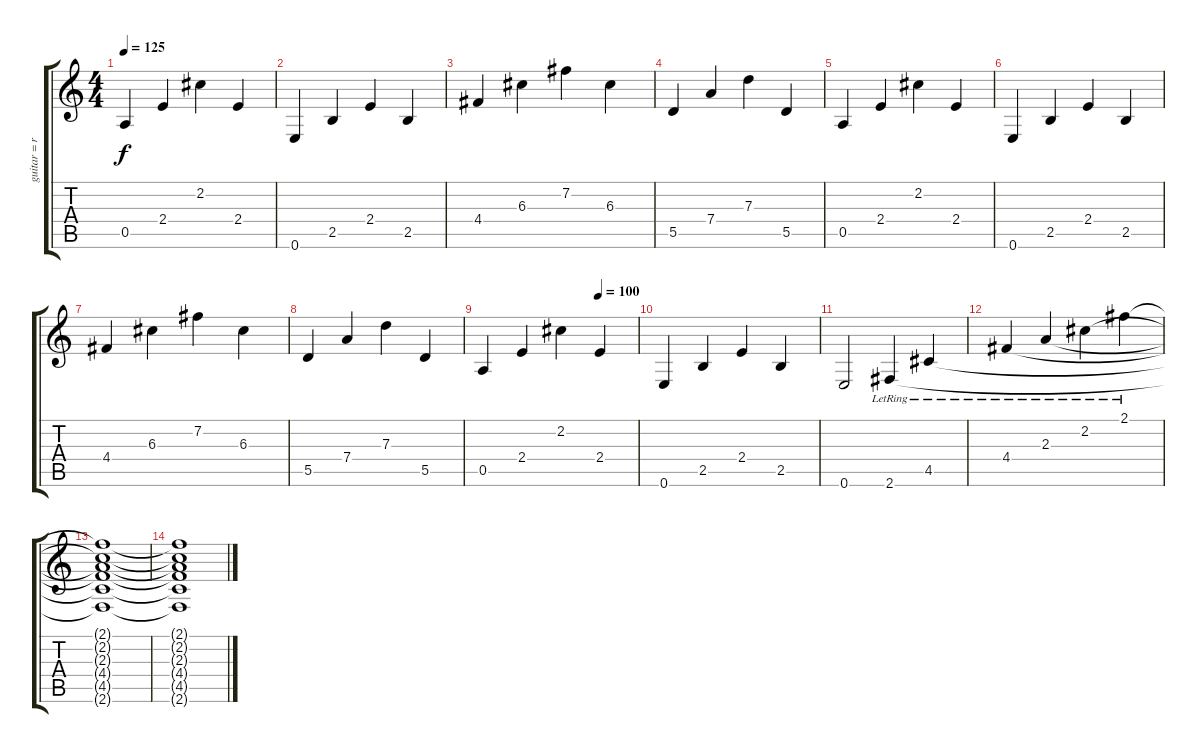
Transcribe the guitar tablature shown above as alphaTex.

\track ("guitar = right hand" "guitar = r") {instrument overdrivenguitar}
\staff {score tabs}
\tuning (E4 B3 G3 D3 A2 E2) {hide}
\ts (4 4)
\tempo 125
\clef g2
\ks c
0.5.4{dy f} 2.4.4 2.2.4 2.4.4 |
0.6.4 2.5.4 2.4.4 2.5.4 |
4.4.4 6.3.4 7.2.4 6.3.4 |
5.5.4 7.4.4 7.3.4 5.5.4 |
0.5.4 2.4.4 2.2.4 2.4.4 |
0.6.4 2.5.4 2.4.4 2.5.4 |
4.4.4 6.3.4 7.2.4 6.3.4 |
5.5.4 7.4.4 7.3.4 5.5.4 |
\tempo (100 0.75)
0.5.4 2.4.4 2.2.4 2.4.4 |
0.6.4 2.5.4 2.4.4 2.5.4 |
0.6.2 2.6{lr}.4 4.5{lr}.4 |
4.4{lr}.4 2.3{lr}.4 2.2{lr}.4 2.1{lr}.4 |
(2.1{t} 2.2{t} 2.3{t} 4.4{t} 4.5{t} 2.6{t}).1 |
(2.1{t} 2.2{t} 2.3{t} 4.4{t} 4.5{t} 2.6{t}).1
